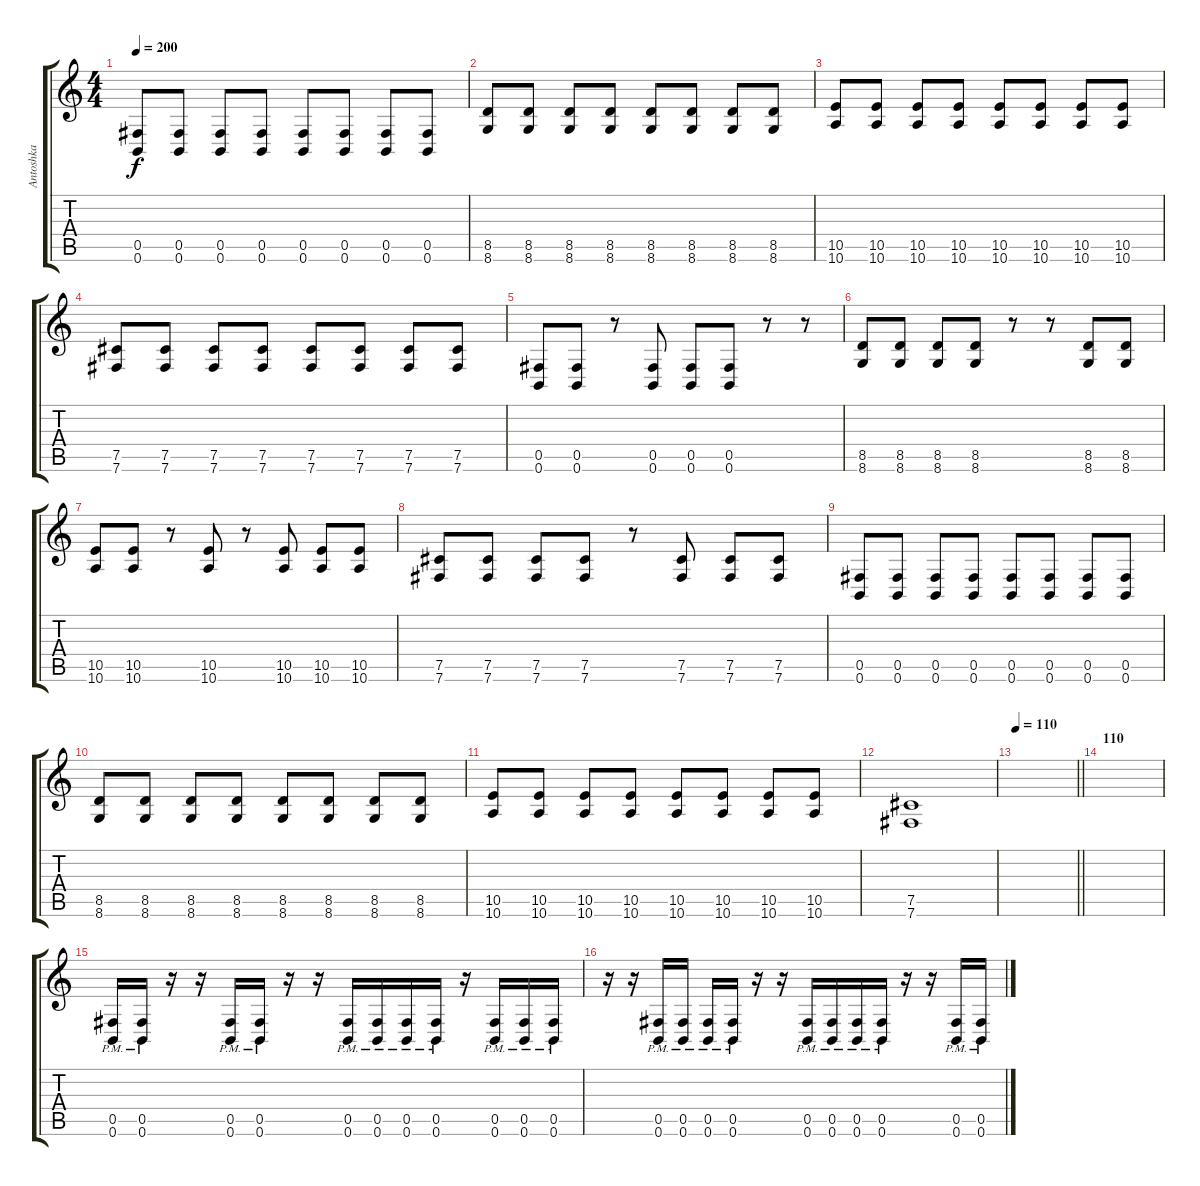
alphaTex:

\track ("Antoshka" "Antoshka") {instrument distortionguitar}
\staff {score tabs}
\tuning (Db4 Ab3 E3 B2 Gb2 B1) {hide}
\ts (4 4)
\tempo 200
\clef g2
\ks c
(0.5 0.6).8{dy f} (0.5 0.6).8 (0.5 0.6).8 (0.5 0.6).8 (0.5 0.6).8 (0.5 0.6).8 (0.5 0.6).8 (0.5 0.6).8 |
(8.5 8.6).8 (8.5 8.6).8 (8.5 8.6).8 (8.5 8.6).8 (8.5 8.6).8 (8.5 8.6).8 (8.5 8.6).8 (8.5 8.6).8 |
(10.5 10.6).8 (10.5 10.6).8 (10.5 10.6).8 (10.5 10.6).8 (10.5 10.6).8 (10.5 10.6).8 (10.5 10.6).8 (10.5 10.6).8 |
(7.5 7.6).8 (7.5 7.6).8 (7.5 7.6).8 (7.5 7.6).8 (7.5 7.6).8 (7.5 7.6).8 (7.5 7.6).8 (7.5 7.6).8 |
(0.5 0.6).8 (0.5 0.6).8 r.8 (0.5 0.6).8 (0.5 0.6).8 (0.5 0.6).8 r.8 r.8 |
(8.5 8.6).8 (8.5 8.6).8 (8.5 8.6).8 (8.5 8.6).8 r.8 r.8 (8.5 8.6).8 (8.5 8.6).8 |
(10.5 10.6).8 (10.5 10.6).8 r.8 (10.5 10.6).8 r.8 (10.5 10.6).8 (10.5 10.6).8 (10.5 10.6).8 |
(7.5 7.6).8 (7.5 7.6).8 (7.5 7.6).8 (7.5 7.6).8 r.8 (7.5 7.6).8 (7.5 7.6).8 (7.5 7.6).8 |
(0.5 0.6).8 (0.5 0.6).8 (0.5 0.6).8 (0.5 0.6).8 (0.5 0.6).8 (0.5 0.6).8 (0.5 0.6).8 (0.5 0.6).8 |
(8.5 8.6).8 (8.5 8.6).8 (8.5 8.6).8 (8.5 8.6).8 (8.5 8.6).8 (8.5 8.6).8 (8.5 8.6).8 (8.5 8.6).8 |
(10.5 10.6).8 (10.5 10.6).8 (10.5 10.6).8 (10.5 10.6).8 (10.5 10.6).8 (10.5 10.6).8 (10.5 10.6).8 (10.5 10.6).8 |
(7.5 7.6).1 |
\tempo 110
\barLineRight lightlight
|
\section ("" "110")
|
(0.5{pm} 0.6{pm}).16 (0.5{pm} 0.6{pm}).16 r.16 r.16 (0.5{pm} 0.6{pm}).16 (0.5{pm} 0.6{pm}).16 r.16 r.16 (0.5{pm} 0.6{pm}).16 (0.5{pm} 0.6{pm}).16 (0.5{pm} 0.6{pm}).16 (0.5{pm} 0.6{pm}).16 r.16 (0.5{pm} 0.6{pm}).16 (0.5{pm} 0.6{pm}).16 (0.5{pm} 0.6{pm}).16 |
r.16 r.16 (0.5{pm} 0.6{pm}).16 (0.5{pm} 0.6{pm}).16 (0.5{pm} 0.6{pm}).16 (0.5{pm} 0.6{pm}).16 r.16 r.16 (0.5{pm} 0.6{pm}).16 (0.5{pm} 0.6{pm}).16 (0.5{pm} 0.6{pm}).16 (0.5{pm} 0.6{pm}).16 r.16 r.16 (0.5{pm} 0.6{pm}).16 (0.5{pm} 0.6{pm}).16
